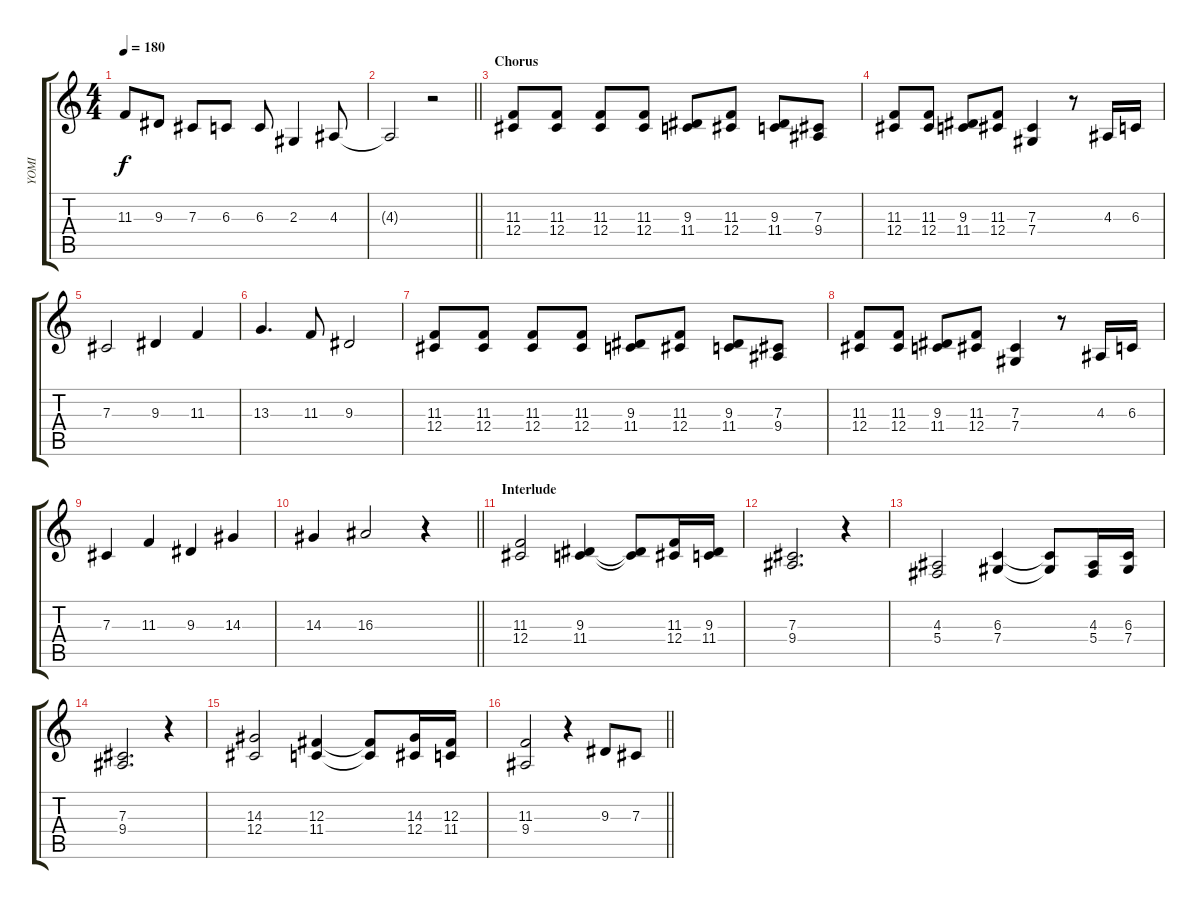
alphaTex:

\track ("YOMI" "YOMI") {instrument lead6voice}
\staff {score tabs}
\tuning (Eb4 Bb3 Gb3 Db3 Ab2 Eb2) {hide}
\ts (4 4)
\tempo 180
\clef g2
\ks c
11.3.8{dy f} 9.3.8 7.3.8 6.3.8 6.3.8 2.3.4 4.3.8 |
\barLineRight lightlight
4.3{t}.2 r.2 |
\section ("" "Chorus")
(11.3 12.4).8 (11.3 12.4).8 (11.3 12.4).8 (11.3 12.4).8 (9.3 11.4).8 (11.3 12.4).8 (9.3 11.4).8 (7.3 9.4).8 |
(11.3 12.4).8 (11.3 12.4).8 (9.3 11.4).8 (11.3 12.4).8 (7.3 7.4).4 r.8 4.3.16 6.3.16 |
7.3.2 9.3.4 11.3.4 |
13.3.4{d} 11.3.8 9.3.2 |
(11.3 12.4).8 (11.3 12.4).8 (11.3 12.4).8 (11.3 12.4).8 (9.3 11.4).8 (11.3 12.4).8 (9.3 11.4).8 (7.3 9.4).8 |
(11.3 12.4).8 (11.3 12.4).8 (9.3 11.4).8 (11.3 12.4).8 (7.3 7.4).4 r.8 4.3.16 6.3.16 |
7.3.4 11.3.4 9.3.4 14.3.4 |
\barLineRight lightlight
14.3.4 16.3.2 r.4 |
\section ("" "Interlude")
(11.3 12.4).2 (9.3 11.4).4 (9.3{t} 11.4{t}).8 (11.3 12.4).16 (9.3 11.4).16 |
(7.3 9.4).2{d} r.4 |
(4.3 5.4).2 (6.3 7.4).4 (6.3{t} 7.4{t}).8 (4.3 5.4).16 (6.3 7.4).16 |
(7.3 9.4).2{d} r.4 |
(14.3 12.4).2 (12.3 11.4).4 (12.3{t} 11.4{t}).8 (14.3 12.4).16 (12.3 11.4).16 |
\barLineRight lightlight
(11.3 9.4).2 r.4 9.3.8 7.3.8
